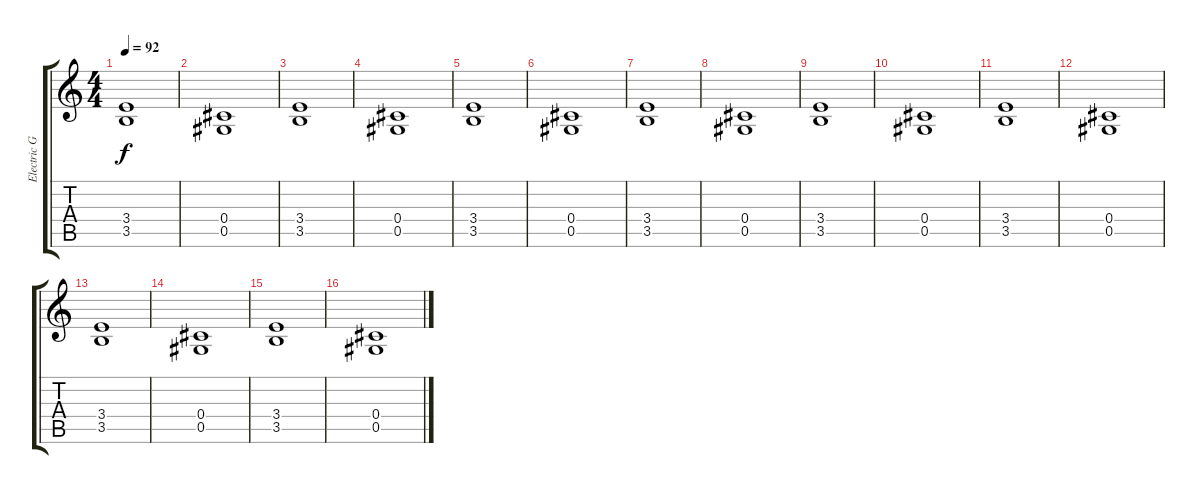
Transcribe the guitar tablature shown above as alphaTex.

\track ("Electric Guitar" "Electric G") {instrument overdrivenguitar}
\staff {score tabs}
\tuning (Eb4 Bb3 Gb3 Db3 Ab2 Eb2) {hide}
\ts (4 4)
\tempo 92
\clef g2
\ks c
(3.4 3.5).1{dy f} |
(0.4 0.5).1 |
(3.4 3.5).1 |
(0.4 0.5).1 |
(3.4 3.5).1 |
(0.4 0.5).1 |
(3.4 3.5).1 |
(0.4 0.5).1 |
(3.4 3.5).1 |
(0.4 0.5).1 |
(3.4 3.5).1 |
(0.4 0.5).1 |
(3.4 3.5).1 |
(0.4 0.5).1 |
(3.4 3.5).1 |
(0.4 0.5).1
